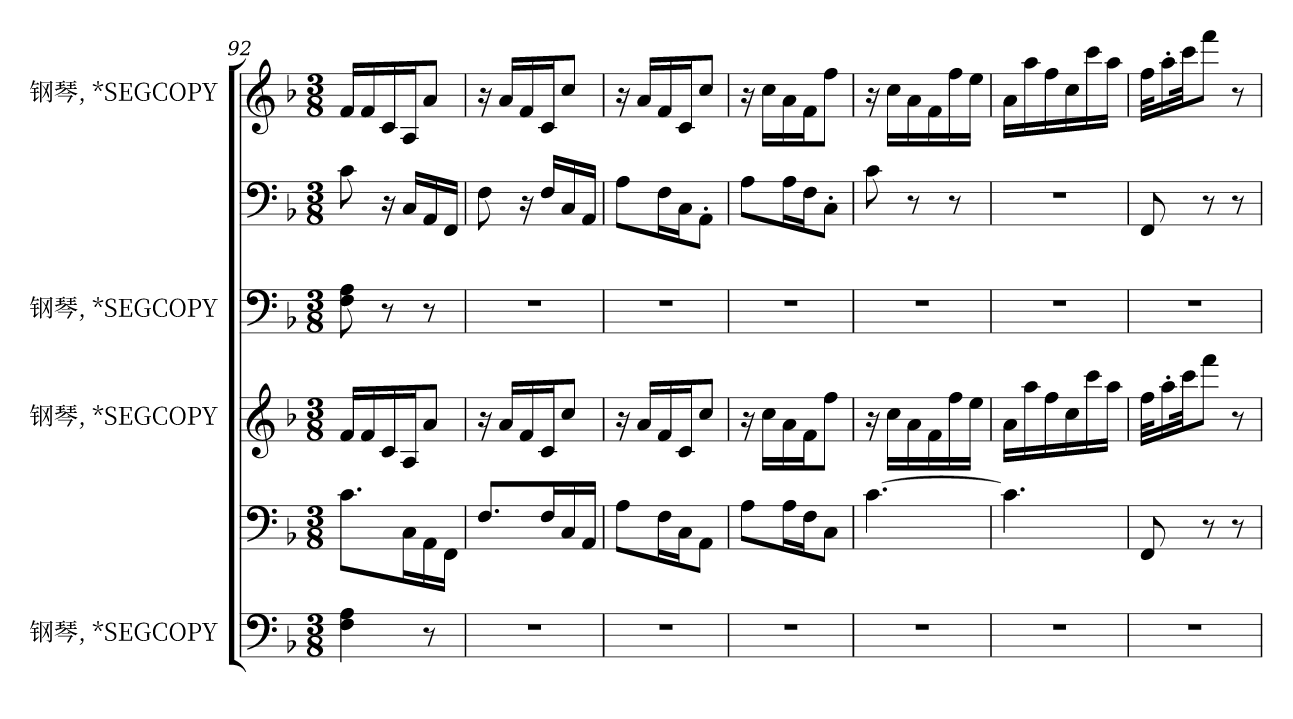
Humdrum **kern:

**kern	**kern	**kern	**kern	**kern	**kern
*part4	*part4	*part3	*part2	*part2	*part1
*staff6	*staff5	*staff4	*staff3	*staff2	*staff1
*I"钢琴, *SEGCOPY	*	*I"钢琴, *SEGCOPY	*I"钢琴, *SEGCOPY	*	*I"钢琴, *SEGCOPY
*clefF4	*clefF4	*clefG2	*clefF4	*clefF4	*clefG2
*k[b-]	*k[b-]	*k[b-]	*k[b-]	*k[b-]	*k[b-]
*M3/8	*M3/8	*M3/8	*M3/8	*M3/8	*M3/8
=92	=92	=92	=92	=92	=92
4F\ 4A\	8.c\L	16f/LL	8F\ 8A\	8c\	16f/LL
.	.	16f/	.	.	16f/
.	.	16c/	8r	16r	16c/
.	16C\L	16A/J	.	16C/LL	16A/J
8r	16AA\	8a/J	8r	16AA/	8a/J
.	16FF\JJ	.	.	16FF/JJ	.
=93	=93	=93	=93	=93	=93
4.r	8.F/L	16r	4.r	8F\	16r
.	.	16a/LL	.	.	16a/LL
.	.	16f/	.	16r	16f/
.	16F/L	16c/J	.	16F/LL	16c/J
.	16C/	8cc/J	.	16C/	8cc/J
.	16AA/JJ	.	.	16AA/JJ	.
=94	=94	=94	=94	=94	=94
4.r	8A\L	16r	4.r	8A\L	16r
.	.	16a/LL	.	.	16a/LL
.	16F\L	16f/	.	16F\L	16f/
.	16C\J	16c/J	.	16C\J	16c/J
.	8AA\J	8cc/J	.	8AA'\J	8cc/J
=95	=95	=95	=95	=95	=95
4.r	8A\L	16r	4.r	8A\L	16r
.	.	16cc\LL	.	.	16cc\LL
.	16A\L	16a\	.	16A\L	16a\
.	16F\J	16f\J	.	16F\J	16f\J
.	8C\J	8ff\J	.	8C'\J	8ff\J
=96	=96	=96	=96	=96	=96
4.r	[4.c\	16r	4.r	8c\	16r
.	.	16cc\LL	.	.	16cc\LL
.	.	16a\	.	8r	16a\
.	.	16f\	.	.	16f\
.	.	16ff\	.	8r	16ff\
.	.	16ee\JJ	.	.	16ee\JJ
!!LO:LB:g=z
=97	=97	=97	=97	=97	=97
4.r	4.c\]	16a\LL	4.r	4.r	16a\LL
.	.	16aa\	.	.	16aa\
.	.	16ff\	.	.	16ff\
.	.	16cc\	.	.	16cc\
.	.	16ccc\	.	.	16ccc\
.	.	16aa\JJ	.	.	16aa\JJ
=98	=98	=98	=98	=98	=98
4.r	8FF/	32ff\KLL	4.r	8FF/	32ff\KLL
.	.	16aa'\	.	.	16aa'\
.	.	32ccc\JK	.	.	32ccc\JK
.	8r	8fff\J	.	8r	8fff\J
.	8r	8r	.	8r	8r
=	=	=	=	=	=
*-	*-	*-	*-	*-	*-
